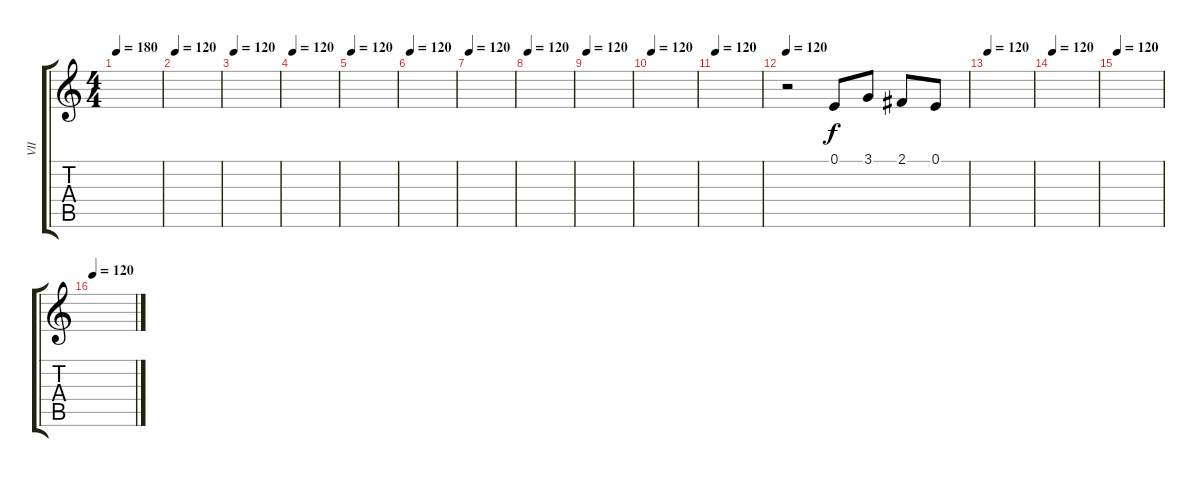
\track ("VII" "VII") {instrument tubularbells}
\staff {score tabs}
\tuning (E4 B3 G3 D3 A2 E2) {hide}
\ts (4 4)
\tempo 180
\tempo 120
\tempo 180
\clef g2
\ks c
|
\tempo 120
|
\tempo 120
|
\tempo 120
|
\tempo 120
|
\tempo 120
|
\tempo 120
|
\tempo 120
|
\tempo 120
|
\tempo 120
|
\tempo 120
|
\tempo 120
r.2 0.1.8 3.1.8 2.1.8 0.1.8 |
\tempo 120
|
\tempo 120
|
\tempo 120
|
\tempo 120
